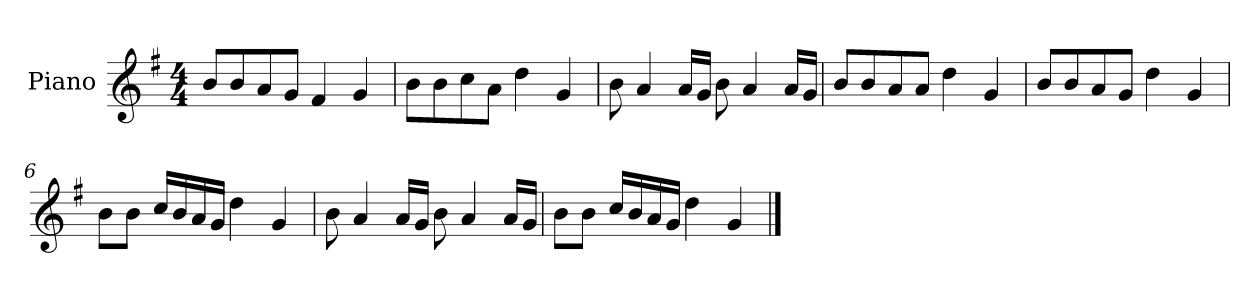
**kern
*part1
*staff1
*I"Piano
*I'P-no
*clefG2
*k[f#]
*M4/4
*MM90
=1
8b/L
8b/
8a/
8g/J
4f#/
4g/
=2
8b\L
8b\
8cc\
8a\J
4dd\
4g/
=3
8b\
4a/
16a/LL
16g/JJ
8b\
4a/
16a/LL
16g/JJ
=4
8b/L
8b/
8a/
8a/J
4dd\
4g/
=5
8b/L
8b/
8a/
8g/J
4dd\
4g/
!!LO:LB:g=z
=6
8b\L
8b\J
16cc/LL
16b/
16a/
16g/JJ
4dd\
4g/
=7
8b\
4a/
16a/LL
16g/JJ
8b\
4a/
16a/LL
16g/JJ
=8
8b\L
8b\J
16cc/LL
16b/
16a/
16g/JJ
4dd\
4g/
==
*-
